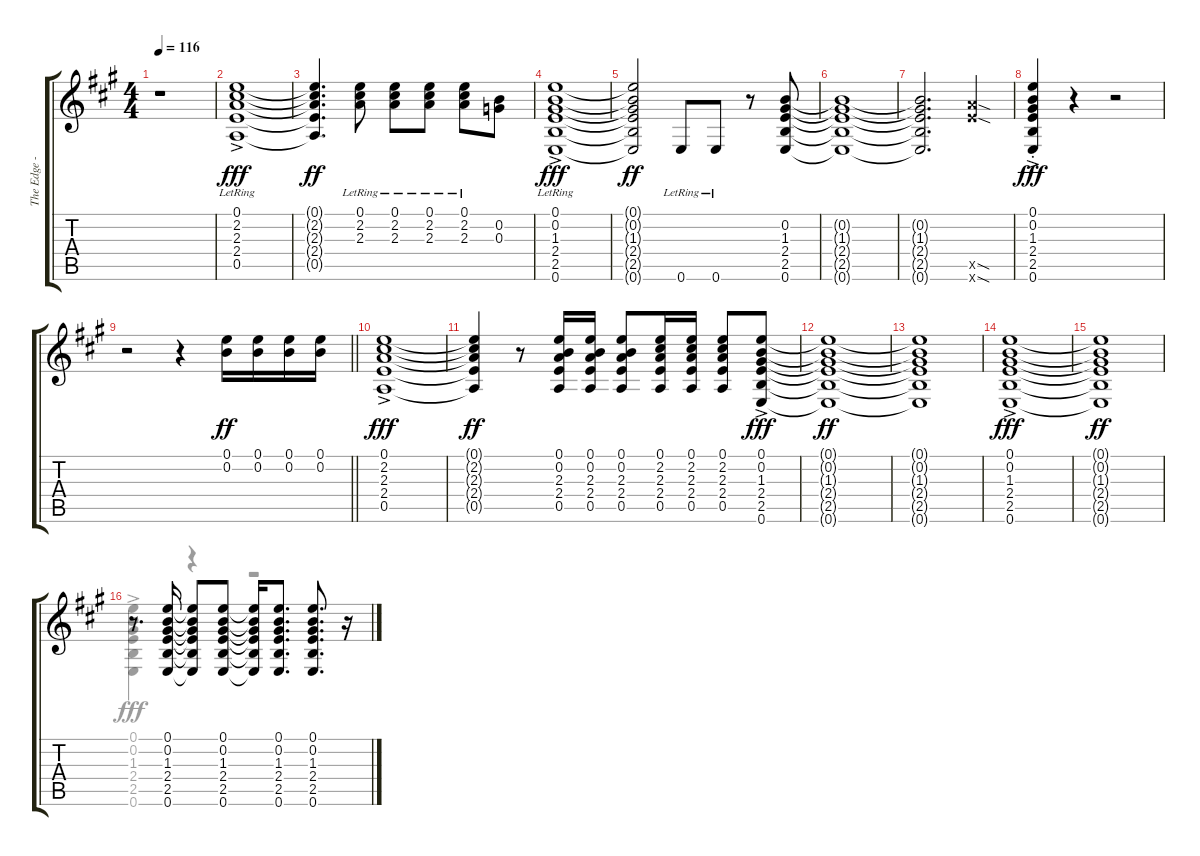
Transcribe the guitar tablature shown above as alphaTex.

\track ("The Edge - Rhythm Guitar" "The Edge -") {instrument overdrivenguitar}
\staff {score tabs}
\tuning (E4 B3 G3 D3 A2 E2) {hide}
\voice
\ts (4 4)
\tempo 116
\clef g2
\ks a
r.1{dy fff} |
(0.1{ac lr} 2.2{ac lr} 2.3{ac lr} 2.4{ac lr} 0.5{ac lr}).1 |
(0.1{t} 2.2{t} 2.3{t} 2.4{t} 0.5{t}).4{d dy ff} (0.1{lr} 2.2{lr} 2.3{lr}).8 (0.1{lr} 2.2{lr} 2.3{lr}).8 (0.1{lr} 2.2{lr} 2.3{lr}).8 (0.1{lr} 2.2{lr} 2.3{lr}).8 (0.2 0.3).8 |
(0.1{ac lr} 0.2{ac lr} 1.3{ac lr} 2.4{ac lr} 2.5{ac lr} 0.6{ac lr}).1{dy fff} |
(0.1{t} 0.2{t} 1.3{t} 2.4{t} 2.5{t} 0.6{t}).2{dy ff} 0.6{lr}.8 0.6{lr}.8 r.8 (0.2 1.3 2.4 2.5 0.6).8 |
(0.2{t} 1.3{t} 2.4{t} 2.5{t} 0.6{t}).1 |
(0.2{t} 1.3{t} 2.4{t} 2.5{t} 0.6{t}).2{d} (12.5{sod x} 12.6{sod x}).4 |
(0.1{ac st} 0.2{ac st} 1.3{ac st} 2.4{ac st} 2.5{ac st} 0.6{ac st}).4{dy fff} r.4 r.2 |
\barLineRight lightlight
r.2 r.4 (0.1 0.2).16{dy ff} (0.1 0.2).16 (0.1 0.2).16 (0.1 0.2).16 |
(0.1{ac} 2.2{ac} 2.3{ac} 2.4{ac} 0.5{ac}).1{dy fff} |
(0.1{t} 2.2{t} 2.3{t} 2.4{t} 0.5{t}).4{dy ff} r.8 (0.1 0.2 2.3 2.4 0.5).16 (0.1 0.2 2.3 2.4 0.5).16 (0.1 0.2 2.3 2.4 0.5).8 (0.1 2.2 2.3 2.4 0.5).16 (0.1 2.2 2.3 2.4 0.5).16 (0.1 2.2 2.3 2.4 0.5).8 (0.1{ac} 0.2{ac} 1.3{ac} 2.4{ac} 2.5{ac} 0.6{ac}).8{dy fff} |
(0.1{t} 0.2{t} 1.3{t} 2.4{t} 2.5{t} 0.6{t}).1{dy ff} |
(0.1{t} 0.2{t} 1.3{t} 2.4{t} 2.5{t} 0.6{t}).1 |
(0.1{ac} 0.2{ac} 1.3{ac} 2.4{ac} 2.5{ac} 0.6{ac}).1{dy fff} |
(0.1{t} 0.2{t} 1.3{t} 2.4{t} 2.5{t} 0.6{t}).1{dy ff} |
r.8{d} (0.1 0.2 1.3 2.4 2.5 0.6).16 (0.1{t} 0.2{t} 1.3{t} 2.4{t} 2.5{t} 0.6{t}).8 (0.1 0.2 1.3 2.4 2.5 0.6).8 (0.1{t} 0.2{t} 1.3{t} 2.4{t} 2.5{t} 0.6{t}).16 (0.1 0.2 1.3 2.4 2.5 0.6).8{d} (0.1 0.2 1.3 2.4 2.5 0.6).8{d} r.16
\voice
\clef g2
\ottava regular
\simile none
\ks a
|
|
|
|
|
|
|
|
\barLineRight lightlight
|
|
|
|
|
|
|
(0.1{ac} 0.2{ac} 1.3{ac} 2.4{ac} 2.5{ac} 0.6{ac}).4{dy fff} r.4 r.2
